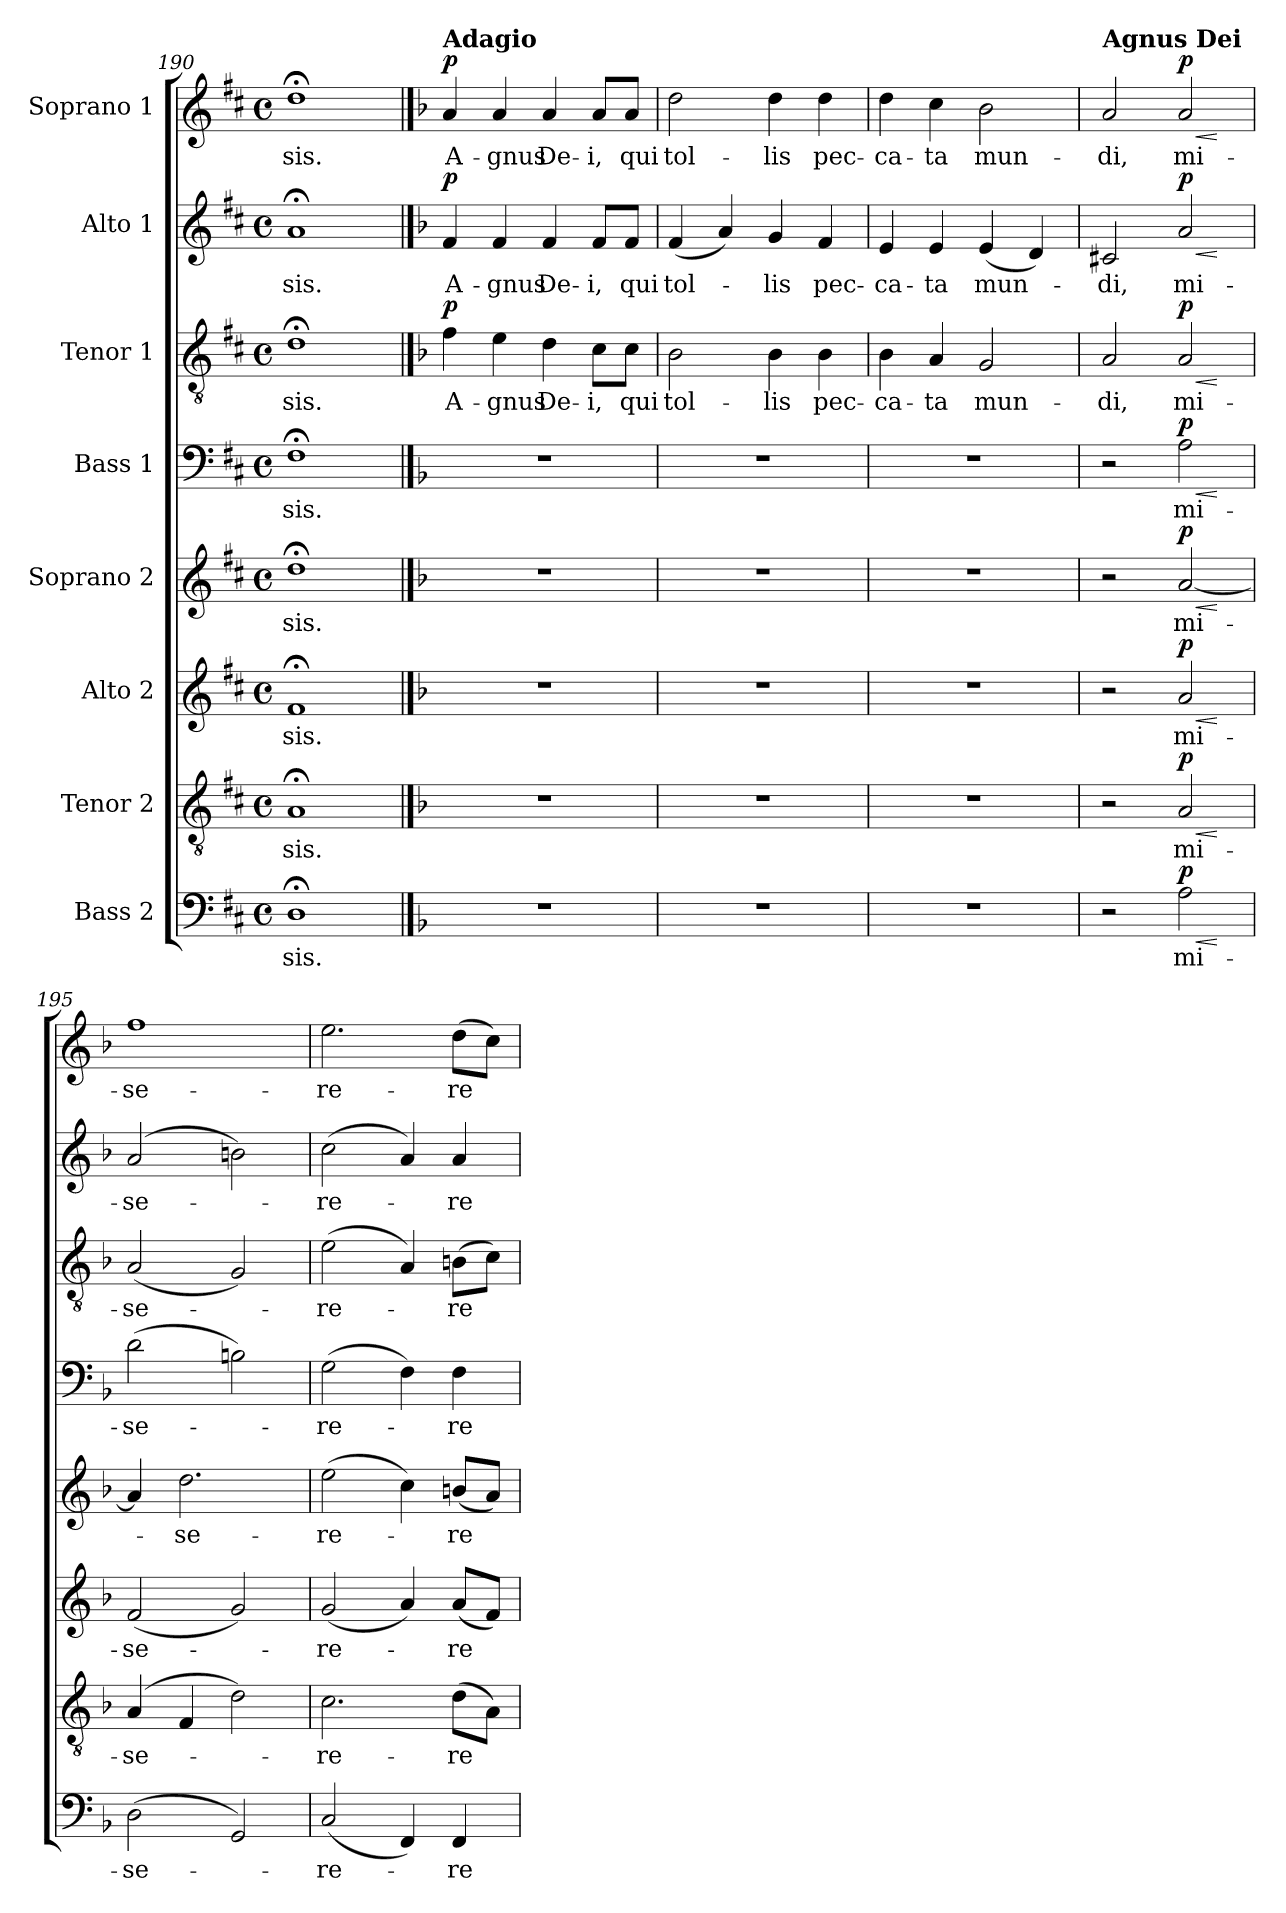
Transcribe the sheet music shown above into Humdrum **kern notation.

**kern	**text	**dynam	**kern	**text	**dynam	**kern	**text	**dynam	**kern	**text	**dynam	**kern	**text	**dynam	**kern	**text	**dynam	**kern	**text	**dynam	**kern	**text	**dynam
*part8	*part8	*part8	*part7	*part7	*part7	*part6	*part6	*part6	*part5	*part5	*part5	*part4	*part4	*part4	*part3	*part3	*part3	*part2	*part2	*part2	*part1	*part1	*part1
*staff8	*staff8	*staff8	*staff7	*staff7	*staff7	*staff6	*staff6	*staff6	*staff5	*staff5	*staff5	*staff4	*staff4	*staff4	*staff3	*staff3	*staff3	*staff2	*staff2	*staff2	*staff1	*staff1	*staff1
*I"Bass 2	*	*	*I"Tenor 2	*	*	*I"Alto 2	*	*	*I"Soprano 2	*	*	*I"Bass 1	*	*	*I"Tenor 1	*	*	*I"Alto 1	*	*	*I"Soprano 1	*	*
*clefF4	*	*	*clefGv2	*	*	*clefG2	*	*	*clefG2	*	*	*clefF4	*	*	*clefGv2	*	*	*clefG2	*	*	*clefG2	*	*
*k[f#c#]	*	*	*k[f#c#]	*	*	*k[f#c#]	*	*	*k[f#c#]	*	*	*k[f#c#]	*	*	*k[f#c#]	*	*	*k[f#c#]	*	*	*k[f#c#]	*	*
*D:	*	*	*D:	*	*	*D:	*	*	*D:	*	*	*D:	*	*	*D:	*	*	*D:	*	*	*D:	*	*
*M4/4	*	*	*M4/4	*	*	*M4/4	*	*	*M4/4	*	*	*M4/4	*	*	*M4/4	*	*	*M4/4	*	*	*M4/4	*	*
*met(c)	*	*	*met(c)	*	*	*met(c)	*	*	*met(c)	*	*	*met(c)	*	*	*met(c)	*	*	*met(c)	*	*	*met(c)	*	*
=190	=190	=190	=190	=190	=190	=190	=190	=190	=190	=190	=190	=190	=190	=190	=190	=190	=190	=190	=190	=190	=190	=190	=190
!	!LO:LY:b	!	!	!LO:LY:b	!	!	!LO:LY:b	!	!	!LO:LY:b	!	!	!LO:LY:b	!	!	!LO:LY:b	!	!	!LO:LY:b	!	!	!LO:LY:b	!
1D;<	-sis.	.	1A;<	-sis.	.	1f#;<	-sis.	.	1dd;<	-sis.	.	1F#;<	-sis.	.	1d;<	-sis.	.	1a;<	-sis.	.	1dd;<	-sis.	.
!!LO:PB:g=z
==191	==191	==191	==191	==191	==191	==191	==191	==191	==191	==191	==191	==191	==191	==191	==191	==191	==191	==191	==191	==191	==191	==191	==191
*k[b-]	*	*	*k[b-]	*	*	*k[b-]	*	*	*k[b-]	*	*	*k[b-]	*	*	*k[b-]	*	*	*k[b-]	*	*	*k[b-]	*	*
*d:	*	*	*d:	*	*	*d:	*	*	*d:	*	*	*d:	*	*	*d:	*	*	*d:	*	*	*d:	*	*
*	*	*	*	*	*	*	*	*	*	*	*	*	*	*	*	*	*	*	*	*	*MM72	*	*
!	!	!	!	!	!	!	!	!	!	!	!	!	!	!	!	!	!	!	!	!	!LO:TX:a:B:t=Adagio	!	!
!	!	!	!	!	!	!	!	!	!	!	!	!	!	!	!	!LO:LY:b	!LO:DY:b	!	!LO:LY:b	!LO:DY:b	!	!LO:LY:b	!LO:DY:b
1r	.	.	1r	.	.	1r	.	.	1r	.	.	1r	.	.	4f\	A-	p	4f/	A-	p	4a/	A-	p
!	!	!	!	!	!	!	!	!	!	!	!	!	!	!	!	!LO:LY:b	!	!	!LO:LY:b	!	!	!LO:LY:b	!
.	.	.	.	.	.	.	.	.	.	.	.	.	.	.	4e\	-gnus	.	4f/	-gnus	.	4a/	-gnus	.
!	!	!	!	!	!	!	!	!	!	!	!	!	!	!	!	!LO:LY:b	!	!	!LO:LY:b	!	!	!LO:LY:b	!
.	.	.	.	.	.	.	.	.	.	.	.	.	.	.	4d\	De-	.	4f/	De-	.	4a/	De-	.
!	!	!	!	!	!	!	!	!	!	!	!	!	!	!	!	!LO:LY:b	!	!	!LO:LY:b	!	!	!LO:LY:b	!
.	.	.	.	.	.	.	.	.	.	.	.	.	.	.	8c\L	-i,	.	8f/L	-i,	.	8a/L	-i,	.
!	!	!	!	!	!	!	!	!	!	!	!	!	!	!	!	!LO:LY:b	!	!	!LO:LY:b	!	!	!LO:LY:b	!
.	.	.	.	.	.	.	.	.	.	.	.	.	.	.	8c\J	qui	.	8f/J	qui	.	8a/J	qui	.
=192	=192	=192	=192	=192	=192	=192	=192	=192	=192	=192	=192	=192	=192	=192	=192	=192	=192	=192	=192	=192	=192	=192	=192
!	!	!	!	!	!	!	!	!	!	!	!	!	!	!	!	!LO:LY:b	!	!	!LO:LY:b	!	!	!LO:LY:b	!
1r	.	.	1r	.	.	1r	.	.	1r	.	.	1r	.	.	2B-\	tol-	.	(<4f/	tol-	.	2dd\	tol-	.
.	.	.	.	.	.	.	.	.	.	.	.	.	.	.	.	.	.	4a/)	.	.	.	.	.
!	!	!	!	!	!	!	!	!	!	!	!	!	!	!	!	!LO:LY:b	!	!	!LO:LY:b	!	!	!LO:LY:b	!
.	.	.	.	.	.	.	.	.	.	.	.	.	.	.	4B-\	-lis	.	4g/	-lis	.	4dd\	-lis	.
!	!	!	!	!	!	!	!	!	!	!	!	!	!	!	!	!LO:LY:b	!	!	!LO:LY:b	!	!	!LO:LY:b	!
.	.	.	.	.	.	.	.	.	.	.	.	.	.	.	4B-\	pec-	.	4f/	pec-	.	4dd\	pec-	.
=193	=193	=193	=193	=193	=193	=193	=193	=193	=193	=193	=193	=193	=193	=193	=193	=193	=193	=193	=193	=193	=193	=193	=193
!	!	!	!	!	!	!	!	!	!	!	!	!	!	!	!	!LO:LY:b	!	!	!LO:LY:b	!	!	!LO:LY:b	!
1r	.	.	1r	.	.	1r	.	.	1r	.	.	1r	.	.	4B-\	-ca-	.	4e/	-ca-	.	4dd\	-ca-	.
!	!	!	!	!	!	!	!	!	!	!	!	!	!	!	!	!LO:LY:b	!	!	!LO:LY:b	!	!	!LO:LY:b	!
.	.	.	.	.	.	.	.	.	.	.	.	.	.	.	4A/	-ta	.	4e/	-ta	.	4cc\	-ta	.
!	!	!	!	!	!	!	!	!	!	!	!	!	!	!	!	!LO:LY:b	!	!	!LO:LY:b	!	!	!LO:LY:b	!
.	.	.	.	.	.	.	.	.	.	.	.	.	.	.	2G/	mun-	.	(<4e/	mun-	.	2b-\	mun-	.
.	.	.	.	.	.	.	.	.	.	.	.	.	.	.	.	.	.	4d/)	.	.	.	.	.
=194	=194	=194	=194	=194	=194	=194	=194	=194	=194	=194	=194	=194	=194	=194	=194	=194	=194	=194	=194	=194	=194	=194	=194
!	!	!	!	!	!	!	!	!	!	!	!	!	!	!	!	!	!	!	!	!	!LO:TX:a:B:t=Agnus Dei	!	!
!	!	!	!	!	!	!	!	!	!	!	!	!	!	!	!	!LO:LY:b	!	!	!LO:LY:b	!	!	!LO:LY:b	!
2r	.	.	2r	.	.	2r	.	.	2r	.	.	2r	.	.	2A/	-di,	.	2c#X/	-di,	.	2a/	-di,	.
!	!LO:LY:b	!LO:HP:b	!	!LO:LY:b	!LO:HP:b	!	!LO:LY:b	!LO:HP:b	!	!LO:LY:b	!LO:HP:b	!	!LO:LY:b	!LO:HP:b	!	!LO:LY:b	!LO:HP:b	!	!LO:LY:b	!LO:HP:b	!	!LO:LY:b	!LO:HP:b
!	!	!LO:DY:n=1:b	!	!	!LO:DY:n=1:b	!	!	!LO:DY:n=1:b	!	!	!LO:DY:n=1:b	!	!	!LO:DY:n=1:b	!	!	!LO:DY:n=1:b	!	!	!LO:DY:n=1:b	!	!	!LO:DY:n=1:b
2A\	mi-	< p	2A/	mi-	< p	2a/	mi-	< p	[2a/	mi-	< p	2A\	mi-	< p	2A/	mi-	< p	2a/	mi-	< p	2a/	mi-	< p
.	.	[	.	.	[	.	.	[	.	.	[	.	.	[	.	.	[	.	.	[	.	.	[
=195	=195	=195	=195	=195	=195	=195	=195	=195	=195	=195	=195	=195	=195	=195	=195	=195	=195	=195	=195	=195	=195	=195	=195
!	!LO:LY:b	!	!	!LO:LY:b	!	!	!LO:LY:b	!	!	!	!	!	!LO:LY:b	!	!	!LO:LY:b	!	!	!LO:LY:b	!	!	!LO:LY:b	!
(>2D\	-se-	.	(>4A/	-se-	.	(<2f/	-se-	.	4a/]	.	.	(>2d\	-se-	.	(<2A/	-se-	.	(>2a/	-se-	.	1ff	-se-	.
!	!	!	!	!	!	!	!	!	!	!LO:LY:b	!	!	!	!	!	!	!	!	!	!	!	!	!
.	.	.	4F/	.	.	.	.	.	2.dd\	-se-	.	.	.	.	.	.	.	.	.	.	.	.	.
2GG/)	.	.	2d\)	.	.	2g/)	.	.	.	.	.	2Bn\)	.	.	2G/)	.	.	2bn\)	.	.	.	.	.
=196	=196	=196	=196	=196	=196	=196	=196	=196	=196	=196	=196	=196	=196	=196	=196	=196	=196	=196	=196	=196	=196	=196	=196
!	!LO:LY:b	!	!	!LO:LY:b	!	!	!LO:LY:b	!	!	!LO:LY:b	!	!	!LO:LY:b	!	!	!LO:LY:b	!	!	!LO:LY:b	!	!	!LO:LY:b	!
(<2C/	-re-	.	2.c\	-re-	.	(<2g/	-re-	.	(>2ee\	-re-	.	(>2G\	-re-	.	(>2e\	-re-	.	(>2cc\	-re-	.	2.ee\	-re-	.
4FF/)	.	.	.	.	.	4a/)	.	.	4cc\)	.	.	4F\)	.	.	4A/)	.	.	4a/)	.	.	.	.	.
!	!LO:LY:b	!	!	!LO:LY:b	!	!	!LO:LY:b	!	!	!LO:LY:b	!	!	!LO:LY:b	!	!	!LO:LY:b	!	!	!LO:LY:b	!	!	!LO:LY:b	!
4FF/	-re	.	(>8d\L	-re	.	(<8a/L	-re	.	(<8bn/L	-re	.	4F\	-re	.	(>8Bn\L	-re	.	4a/	-re	.	(>8dd\L	-re	.
.	.	.	8A\J)	.	.	8f/J)	.	.	8a/J)	.	.	.	.	.	8c\J)	.	.	.	.	.	8cc\J)	.	.
=	=	=	=	=	=	=	=	=	=	=	=	=	=	=	=	=	=	=	=	=	=	=	=
*-	*-	*-	*-	*-	*-	*-	*-	*-	*-	*-	*-	*-	*-	*-	*-	*-	*-	*-	*-	*-	*-	*-	*-
